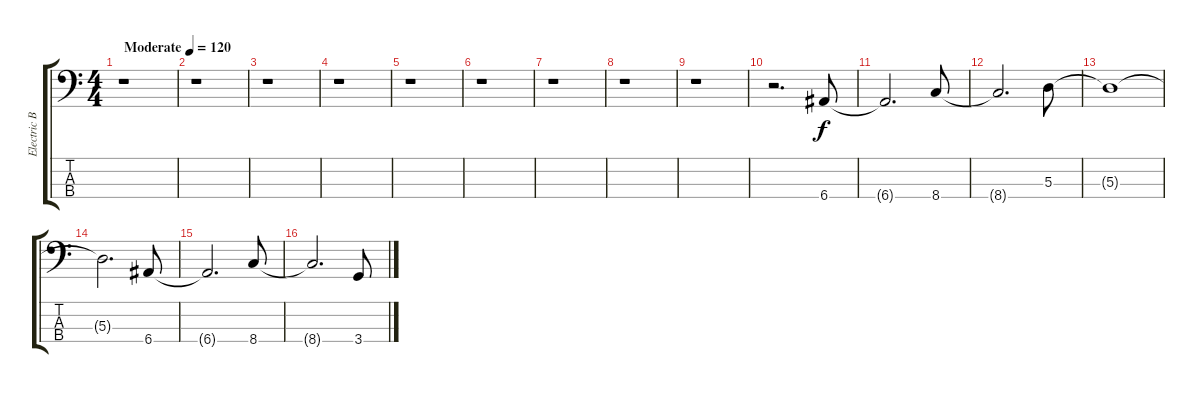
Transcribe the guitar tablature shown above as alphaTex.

\track ("Electric Bass" "Electric B") {instrument electricbassfinger}
\staff {score tabs}
\tuning (G2 D2 A1 E1) {hide}
\ts (4 4)
\tempo (120 "Moderate")
\clef f4
\ks c
r.1{dy f instrument electricbassfinger} |
r.1 |
r.1 |
r.1 |
r.1 |
r.1 |
r.1 |
r.1 |
r.1 |
r.2{d} 6.4.8 |
6.4{t}.2{d} 8.4.8 |
8.4{t}.2{d} 5.3.8 |
5.3{t}.1 |
5.3{t}.2{d} 6.4.8 |
6.4{t}.2{d} 8.4.8 |
8.4{t}.2{d} 3.4.8
